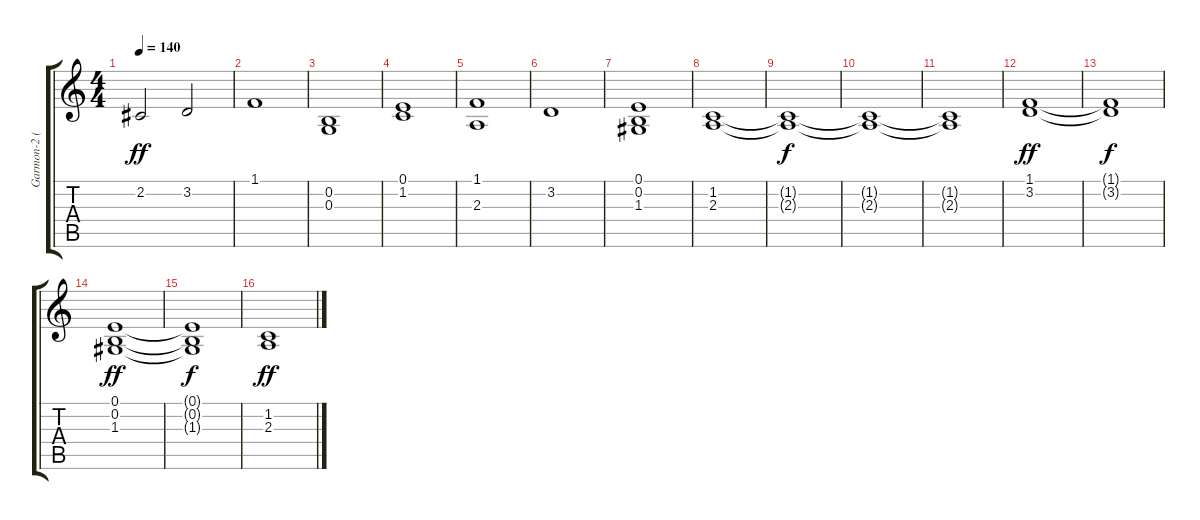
\track ("Garmon-2 (Aahs)" "Garmon-2 (") {instrument choiraahs}
\staff {score tabs}
\tuning (E4 B3 G3 D3 A2 E2) {hide}
\ts (4 4)
\tempo 140
\clef g2
\ks c
2.2.2{dy ff} 3.2.2 |
1.1.1 |
(0.2 0.3).1 |
(0.1 1.2).1 |
(1.1 2.3).1 |
3.2.1 |
(0.1 0.2 1.3).1 |
(1.2 2.3).1 |
(1.2{t} 2.3{t}).1{dy f} |
(1.2{t} 2.3{t}).1 |
(1.2{t} 2.3{t}).1 |
(1.1 3.2).1{dy ff} |
(1.1{t} 3.2{t}).1{dy f} |
(0.1 0.2 1.3).1{dy ff} |
(0.1{t} 0.2{t} 1.3{t}).1{dy f} |
(1.2 2.3).1{dy ff}
